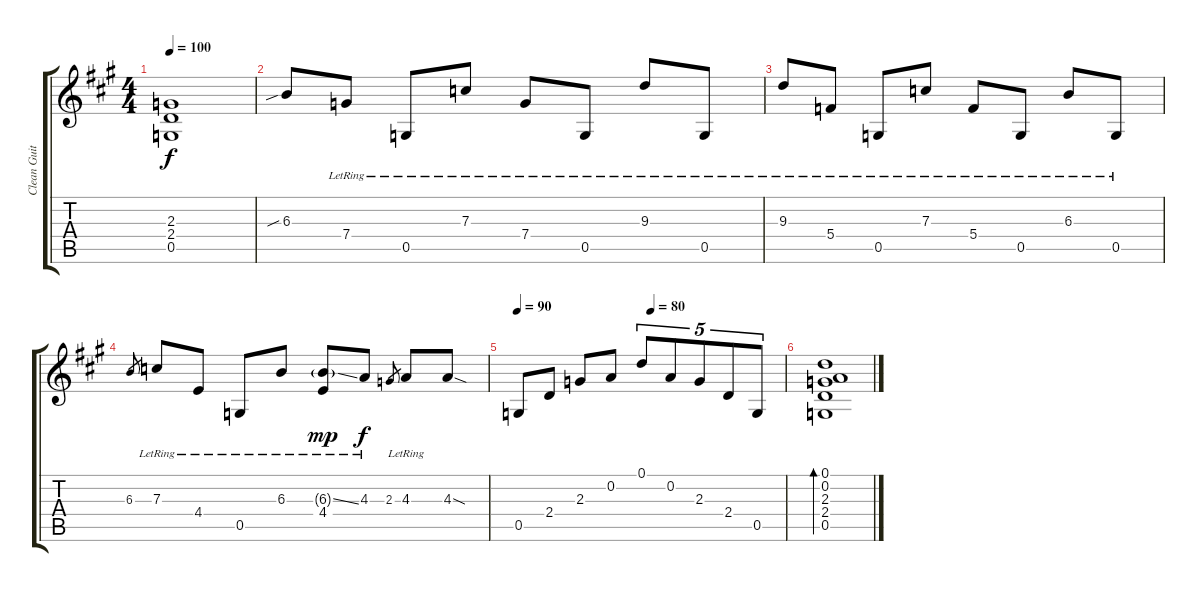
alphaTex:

\track ("Clean Guitar" "Clean Guit") {instrument acousticguitarsteel}
\staff {score tabs}
\tuning (D4 A3 F3 C3 G2 D2) {hide}
\ts (4 4)
\tempo 100
\clef g2
\ks a
(2.3 2.4 0.5).1{dy f} |
6.3{sib}.8 7.4{lr}.8 0.5{lr}.8 7.3{lr}.8 7.4{lr}.8 0.5{lr}.8 9.3{lr}.8 0.5{lr}.8 |
9.3{lr}.8 5.4{lr}.8 0.5{lr}.8 7.3{lr}.8 5.4{lr}.8 0.5{lr}.8 6.3{lr}.8 0.5{lr}.8 |
6.3.8{gr} 7.3{lr}.8 4.4{lr}.8 0.5{lr}.8 6.3{lr}.8 (6.3{ss g} 4.4{lr}).8{dy mp} 4.3{lr}.8{dy f} 2.3.8{gr} 4.3{lr}.8 4.3{sod}.8 |
\tempo 90
\tempo (80 0.5)
0.5.8 2.4.8 2.3.8 0.2.8 0.1.8{tu (5 4)} 0.2.8{tu (5 4)} 2.3.8{tu (5 4)} 2.4.8{tu (5 4)} 0.5.8{tu (5 4)} |
(0.1 0.2 2.3 2.4 0.5).1{bd 480}
